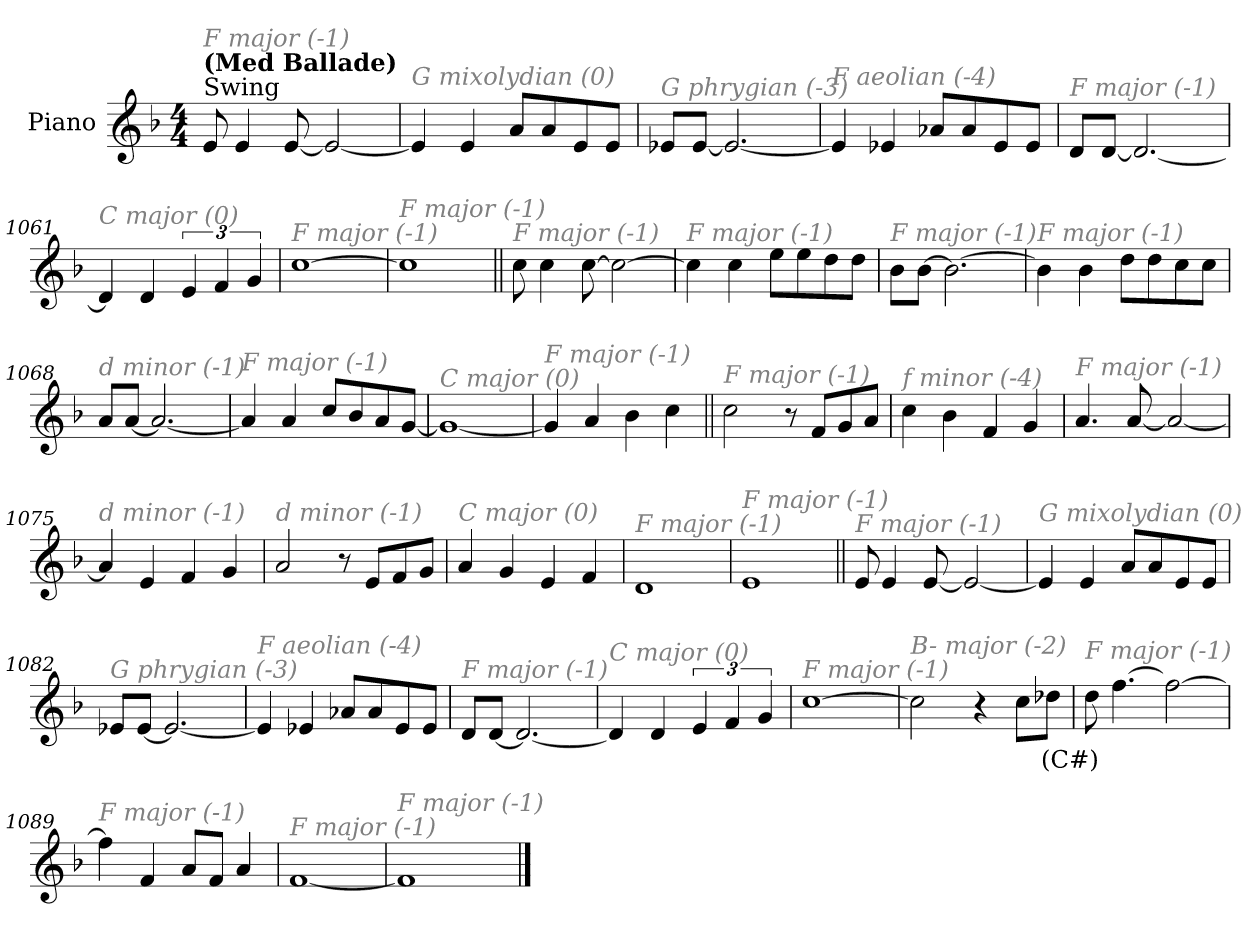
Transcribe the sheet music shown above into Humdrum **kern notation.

**kern	**text
*part1	*part1
*staff1	*staff1
*I"Piano	*
*I'Pno.	*
*clefG2	*
*k[b-]	*
*M4/4	*
=1	=1
!LO:TX:a:t=Swing	!
!LO:TX:a:B:t=(Med Ballade)	!
!LO:TX:i:color=#808080:t=F major (-1)	!
8e/	.
4e/	.
[8e/	.
2e/_	.
=1057	=1057
!LO:TX:i:color=#808080:t=G mixolydian (0)	!
4e/]	.
4e/	.
8a/L	.
8a/	.
8e/	.
8e/J	.
=1058	=1058
!LO:TX:i:color=#808080:t=G phrygian (-3)	!
8e-X/L	.
[8e-/J	.
2.e-/_	.
=1059	=1059
!LO:TX:i:color=#808080:t=F aeolian (-4)	!
4e-/]	.
4e-X/	.
8a-X/L	.
8a-/	.
8e-/	.
8e-/J	.
!!LO:LB:g=z
=1060	=1060
!LO:TX:i:color=#808080:t=F major (-1)	!
8d/L	.
[8d/J	.
2.d/_	.
=1061	=1061
!LO:TX:i:color=#808080:t=C major (0)	!
4d/]	.
4d/	.
6e/	.
6f/	.
6g/	.
=1062	=1062
!LO:TX:i:color=#808080:t=F major (-1)	!
[1cc	.
=1063	=1063
!LO:TX:i:color=#808080:t=F major (-1)	!
1cc]	.
!!LO:LB:g=z
=1064||	=1064||
!LO:TX:i:color=#808080:t=F major (-1)	!
8cc\	.
4cc\	.
[8cc\	.
2cc\_	.
=1065	=1065
!LO:TX:i:color=#808080:t=F major (-1)	!
4cc\]	.
4cc\	.
8ee\L	.
8ee\	.
8dd\	.
8dd\J	.
=1066	=1066
!LO:TX:i:color=#808080:t=F major (-1)	!
8b-\L	.
[8b-\J	.
2.b-\_	.
=1067	=1067
!LO:TX:i:color=#808080:t=F major (-1)	!
4b-\]	.
4b-\	.
8dd\L	.
8dd\	.
8cc\	.
8cc\J	.
!!LO:LB:g=z
=1068	=1068
!LO:TX:i:color=#808080:t=d minor (-1)	!
8a/L	.
[8a/J	.
2.a/_	.
=1069	=1069
!LO:TX:i:color=#808080:t=F major (-1)	!
4a/]	.
4a/	.
8cc/L	.
8b-/	.
8a/	.
[8g/J	.
=1070	=1070
!LO:TX:i:color=#808080:t=C major (0)	!
1g_	.
=1071	=1071
!LO:TX:i:color=#808080:t=F major (-1)	!
4g/]	.
4a/	.
4b-\	.
4cc\	.
!!LO:LB:g=z
=1072||	=1072||
!LO:TX:i:color=#808080:t=F major (-1)	!
2cc\	.
8r	.
8f/L	.
8g/	.
8a/J	.
=1073	=1073
!LO:TX:i:color=#808080:t=f minor (-4)	!
4cc\	.
4b-\	.
4f/	.
4g/	.
=1074	=1074
!LO:TX:i:color=#808080:t=F major (-1)	!
4.a/	.
[8a/	.
2a/_	.
=1075	=1075
!LO:TX:i:color=#808080:t=d minor (-1)	!
4a/]	.
4e/	.
4f/	.
4g/	.
!!LO:LB:g=z
=1076	=1076
!LO:TX:i:color=#808080:t=d minor (-1)	!
2a/	.
8r	.
8e/L	.
8f/	.
8g/J	.
=1077	=1077
!LO:TX:i:color=#808080:t=C major (0)	!
4a/	.
4g/	.
4e/	.
4f/	.
=1078	=1078
!LO:TX:i:color=#808080:t=F major (-1)	!
1d	.
=1079	=1079
!LO:TX:i:color=#808080:t=F major (-1)	!
1e	.
!!LO:LB:g=z
=1080||	=1080||
!LO:TX:i:color=#808080:t=F major (-1)	!
8e/	.
4e/	.
[8e/	.
2e/_	.
=1081	=1081
!LO:TX:i:color=#808080:t=G mixolydian (0)	!
4e/]	.
4e/	.
8a/L	.
8a/	.
8e/	.
8e/J	.
=1082	=1082
!LO:TX:i:color=#808080:t=G phrygian (-3)	!
8e-X/L	.
[8e-/J	.
2.e-/_	.
=1083	=1083
!LO:TX:i:color=#808080:t=F aeolian (-4)	!
4e-/]	.
4e-X/	.
8a-X/L	.
8a-/	.
8e-/	.
8e-/J	.
!!LO:LB:g=z
=1084	=1084
!LO:TX:i:color=#808080:t=F major (-1)	!
8d/L	.
[8d/J	.
2.d/_	.
=1085	=1085
!LO:TX:i:color=#808080:t=C major (0)	!
4d/]	.
4d/	.
6e/	.
6f/	.
6g/	.
=1086	=1086
!LO:TX:i:color=#808080:t=F major (-1)	!
[1cc	.
=1087	=1087
!LO:TX:i:color=#808080:t=B- major (-2)	!
2cc\]	.
4r	.
8cc\L	.
8dd-Xi\J	(C#)
!!LO:LB:g=z
=1088	=1088
!LO:TX:i:color=#808080:t=F major (-1)	!
8dd\	.
[4.ff\	.
2ff\_	.
=1089	=1089
!LO:TX:i:color=#808080:t=F major (-1)	!
4ff\]	.
4f/	.
8a/L	.
8f/J	.
4a/	.
=1090	=1090
!LO:TX:i:color=#808080:t=F major (-1)	!
[1f	.
=1091	=1091
!LO:TX:i:color=#808080:t=F major (-1)	!
1f]	.
==	==
*-	*-
